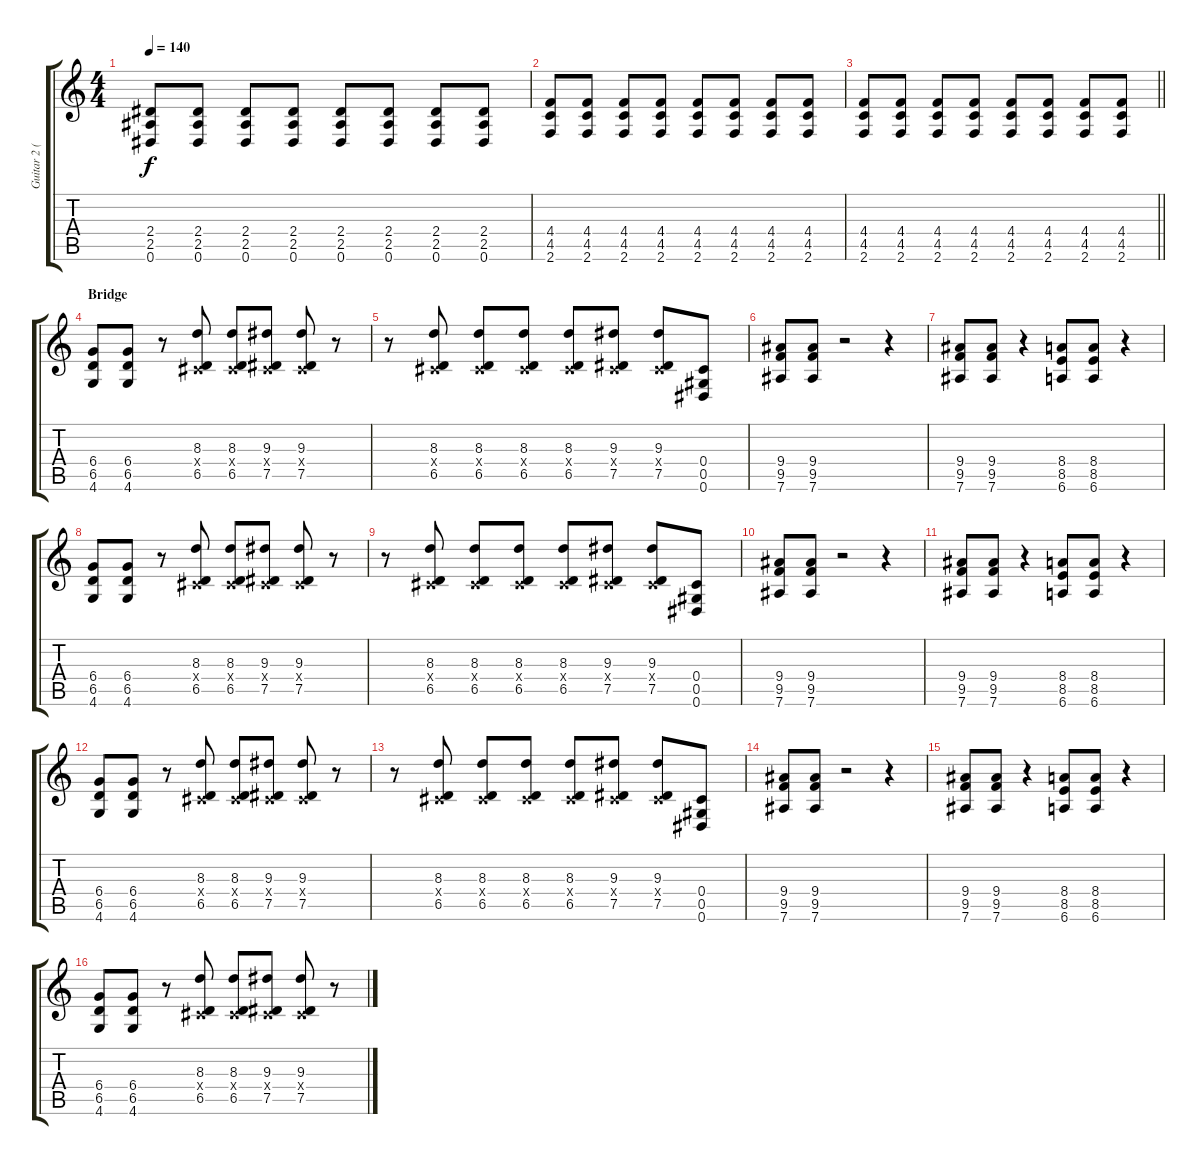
\track ("Guitar 2 (Distortion)" "Guitar 2 (") {instrument overdrivenguitar}
\staff {score tabs}
\tuning (Eb4 Bb3 Gb3 Db3 Ab2 Eb2) {hide}
\ts (4 4)
\tempo 140
\clef g2
\ks c
(2.4 2.5 0.6).8{dy f} (2.4 2.5 0.6).8 (2.4 2.5 0.6).8 (2.4 2.5 0.6).8 (2.4 2.5 0.6).8 (2.4 2.5 0.6).8 (2.4 2.5 0.6).8 (2.4 2.5 0.6).8 |
(4.4 4.5 2.6).8 (4.4 4.5 2.6).8 (4.4 4.5 2.6).8 (4.4 4.5 2.6).8 (4.4 4.5 2.6).8 (4.4 4.5 2.6).8 (4.4 4.5 2.6).8 (4.4 4.5 2.6).8 |
\barLineRight lightlight
(4.4 4.5 2.6).8 (4.4 4.5 2.6).8 (4.4 4.5 2.6).8 (4.4 4.5 2.6).8 (4.4 4.5 2.6).8 (4.4 4.5 2.6).8 (4.4 4.5 2.6).8 (4.4 4.5 2.6).8 |
\section ("" "Bridge")
(6.4 6.5 4.6).8 (6.4 6.5 4.6).8 r.8 (8.3 0.4{x} 6.5).8 (8.3 0.4{x} 6.5).8 (9.3 0.4{x} 7.5).8 (9.3 0.4{x} 7.5).8 r.8 |
r.8 (8.3 0.4{x} 6.5).8 (8.3 0.4{x} 6.5).8 (8.3 0.4{x} 6.5).8 (8.3 0.4{x} 6.5).8 (9.3 0.4{x} 7.5).8 (9.3 0.4{x} 7.5).8 (0.4 0.5 0.6).8 |
(9.4 9.5 7.6).8 (9.4 9.5 7.6).8 r.2 r.4 |
(9.4 9.5 7.6).8 (9.4 9.5 7.6).8 r.4 (8.4 8.5 6.6).8 (8.4 8.5 6.6).8 r.4 |
(6.4 6.5 4.6).8 (6.4 6.5 4.6).8 r.8 (8.3 0.4{x} 6.5).8 (8.3 0.4{x} 6.5).8 (9.3 0.4{x} 7.5).8 (9.3 0.4{x} 7.5).8 r.8 |
r.8 (8.3 0.4{x} 6.5).8 (8.3 0.4{x} 6.5).8 (8.3 0.4{x} 6.5).8 (8.3 0.4{x} 6.5).8 (9.3 0.4{x} 7.5).8 (9.3 0.4{x} 7.5).8 (0.4 0.5 0.6).8 |
(9.4 9.5 7.6).8 (9.4 9.5 7.6).8 r.2 r.4 |
(9.4 9.5 7.6).8 (9.4 9.5 7.6).8 r.4 (8.4 8.5 6.6).8 (8.4 8.5 6.6).8 r.4 |
(6.4 6.5 4.6).8 (6.4 6.5 4.6).8 r.8 (8.3 0.4{x} 6.5).8 (8.3 0.4{x} 6.5).8 (9.3 0.4{x} 7.5).8 (9.3 0.4{x} 7.5).8 r.8 |
r.8 (8.3 0.4{x} 6.5).8 (8.3 0.4{x} 6.5).8 (8.3 0.4{x} 6.5).8 (8.3 0.4{x} 6.5).8 (9.3 0.4{x} 7.5).8 (9.3 0.4{x} 7.5).8 (0.4 0.5 0.6).8 |
(9.4 9.5 7.6).8 (9.4 9.5 7.6).8 r.2 r.4 |
(9.4 9.5 7.6).8 (9.4 9.5 7.6).8 r.4 (8.4 8.5 6.6).8 (8.4 8.5 6.6).8 r.4 |
(6.4 6.5 4.6).8 (6.4 6.5 4.6).8 r.8 (8.3 0.4{x} 6.5).8 (8.3 0.4{x} 6.5).8 (9.3 0.4{x} 7.5).8 (9.3 0.4{x} 7.5).8 r.8
